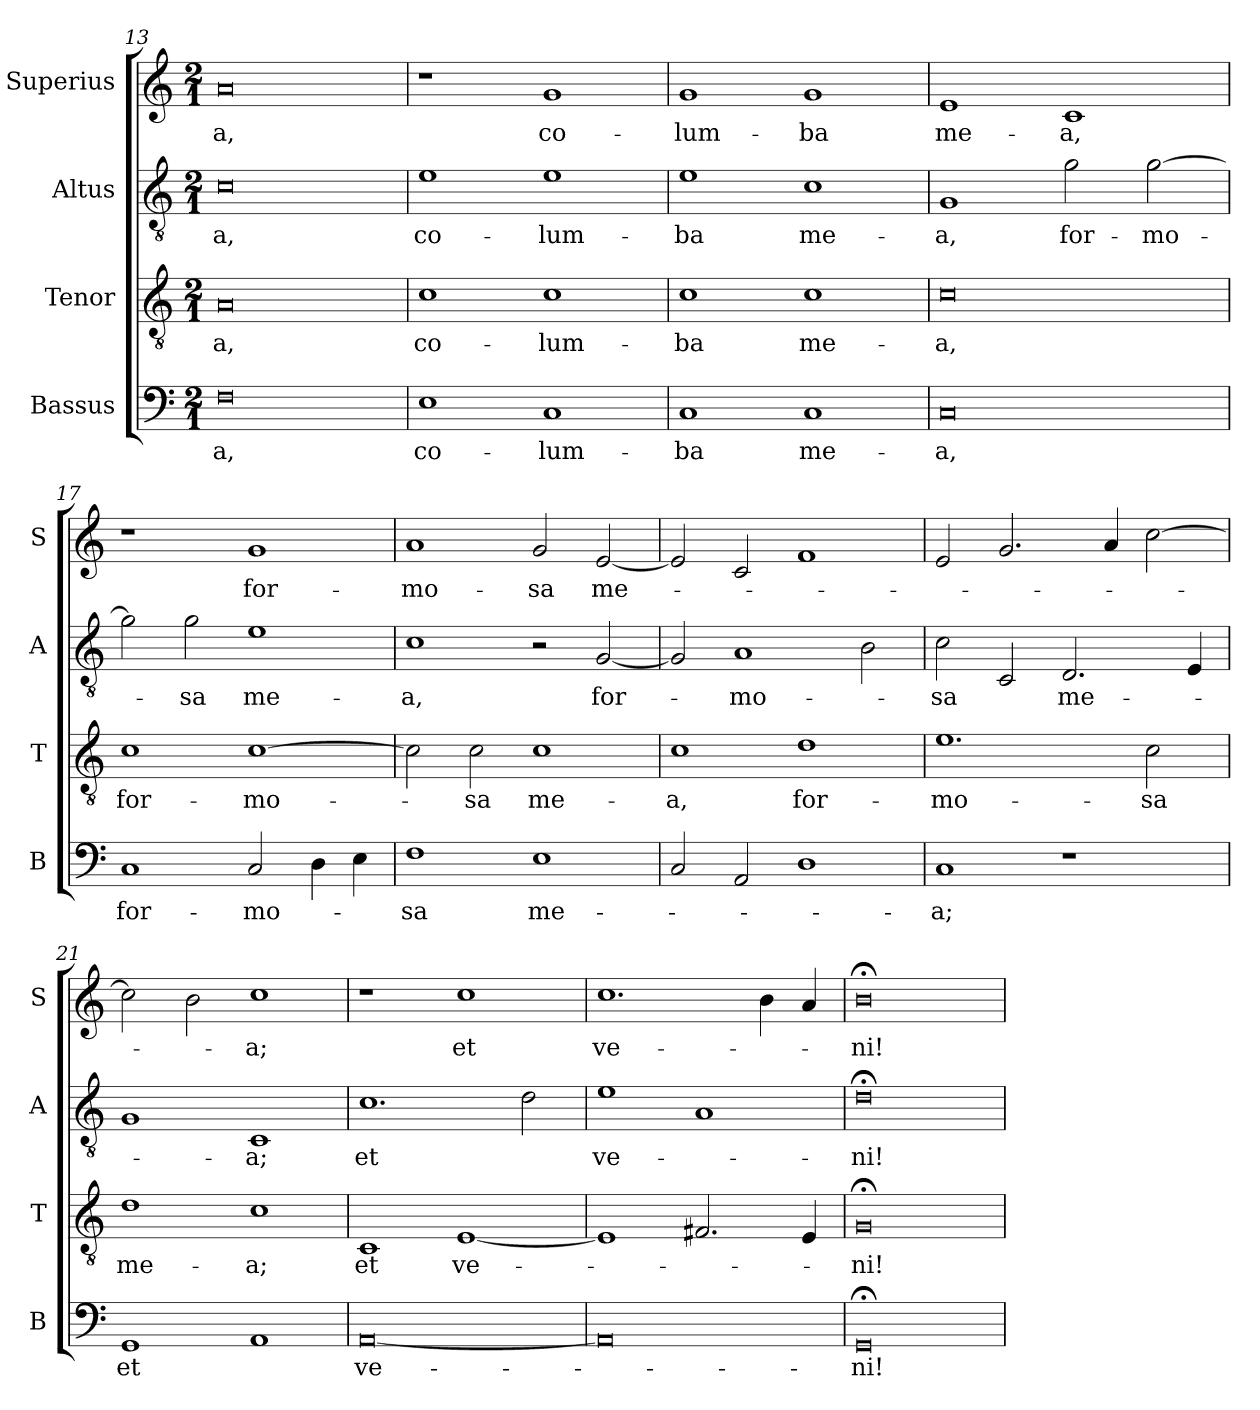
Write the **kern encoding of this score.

**kern	**text	**kern	**text	**kern	**text	**kern	**text
*part4	*part4	*part3	*part3	*part2	*part2	*part1	*part1
*staff4	*staff4	*staff3	*staff3	*staff2	*staff2	*staff1	*staff1
*I"Bassus	*	*I"Tenor	*	*I"Altus	*	*I"Superius	*
*I'B	*	*I'T	*	*I'A	*	*I'S	*
*clefF4	*	*clefGv2	*	*clefGv2	*	*clefG2	*
*k[]	*	*k[]	*	*k[]	*	*k[]	*
*M2/1	*	*M2/1	*	*M2/1	*	*M2/1	*
=13	=13	=13	=13	=13	=13	=13	=13
0F	-a,	0A	-a,	0c	-a,	0a	-a,
=14	=14	=14	=14	=14	=14	=14	=14
1E	co-	1c	co-	1e	co-	1r	.
1C	-lum-	1c	-lum-	1e	-lum-	1g	co-
=15	=15	=15	=15	=15	=15	=15	=15
1C	-ba	1c	-ba	1e	-ba	1g	-lum-
1C	me-	1c	me-	1c	me-	1g	-ba
=16	=16	=16	=16	=16	=16	=16	=16
0C	-a,	0c	-a,	1G	-a,	1e	me-
.	.	.	.	2g	for-	1c	-a,
.	.	.	.	[2g	-mo-	.	.
=17	=17	=17	=17	=17	=17	=17	=17
1C	for-	1c	for-	2g]	.	1r	.
.	.	.	.	2g	-sa	.	.
2C	-mo-	[1c	-mo-	1e	me-	1g	for-
4D	.	.	.	.	.	.	.
4E	.	.	.	.	.	.	.
=18	=18	=18	=18	=18	=18	=18	=18
1F	-sa	2c]	.	1c	-a,	1a	-mo-
.	.	2c	-sa	.	.	.	.
1E	me-	1c	me-	2r	.	2g	-sa
!	!	!	!	!	!LO:LY:i	!	!
.	.	.	.	[2G	for-	[2e	me-
=19	=19	=19	=19	=19	=19	=19	=19
2C	.	1c	-a,	2G]	.	2e]	.
!	!	!	!	!	!LO:LY:i	!	!
2AA	.	.	.	1A	-mo-	2c	.
!	!	!	!LO:LY:i	!	!	!	!
1D	.	1d	for-	.	.	1f	.
.	.	.	.	2B	.	.	.
=20	=20	=20	=20	=20	=20	=20	=20
!	!	!	!LO:LY:i	!	!LO:LY:i	!	!
1C	-a;	1.e	-mo-	2c	-sa	2e	.
.	.	.	.	2C	.	2.g	.
!	!	!	!	!	!LO:LY:i	!	!
1r	.	.	.	2.D	me-	.	.
.	.	.	.	.	.	4a	.
!	!	!	!LO:LY:i	!	!	!	!
.	.	2c	-sa	.	.	[2cc	.
.	.	.	.	4E	.	.	.
=21	=21	=21	=21	=21	=21	=21	=21
!	!	!	!LO:LY:i	!	!	!	!
1GG	et	1d	me-	1G	.	2cc]	.
.	.	.	.	.	.	2b	.
!	!	!	!LO:LY:i	!	!LO:LY:i	!	!
1AA	.	1c	-a;	1C	-a;	1cc	-a;
=22	=22	=22	=22	=22	=22	=22	=22
[0AA	ve-	1C	et	1.c	et	1r	.
.	.	[1E	ve-	.	.	1cc	et
.	.	.	.	2d	.	.	.
=23	=23	=23	=23	=23	=23	=23	=23
0AA]	.	1E]	.	1e	ve-	1.cc	ve-
.	.	2.F#X	.	1A	.	.	.
.	.	.	.	.	.	4b	.
.	.	4E	.	.	.	4a	.
=24	=24	=24	=24	=24	=24	=24	=24
0GG;<	-ni!	0G;<	-ni!	0d;<	-ni!	0b;<	-ni!
=	=	=	=	=	=	=	=
*-	*-	*-	*-	*-	*-	*-	*-
